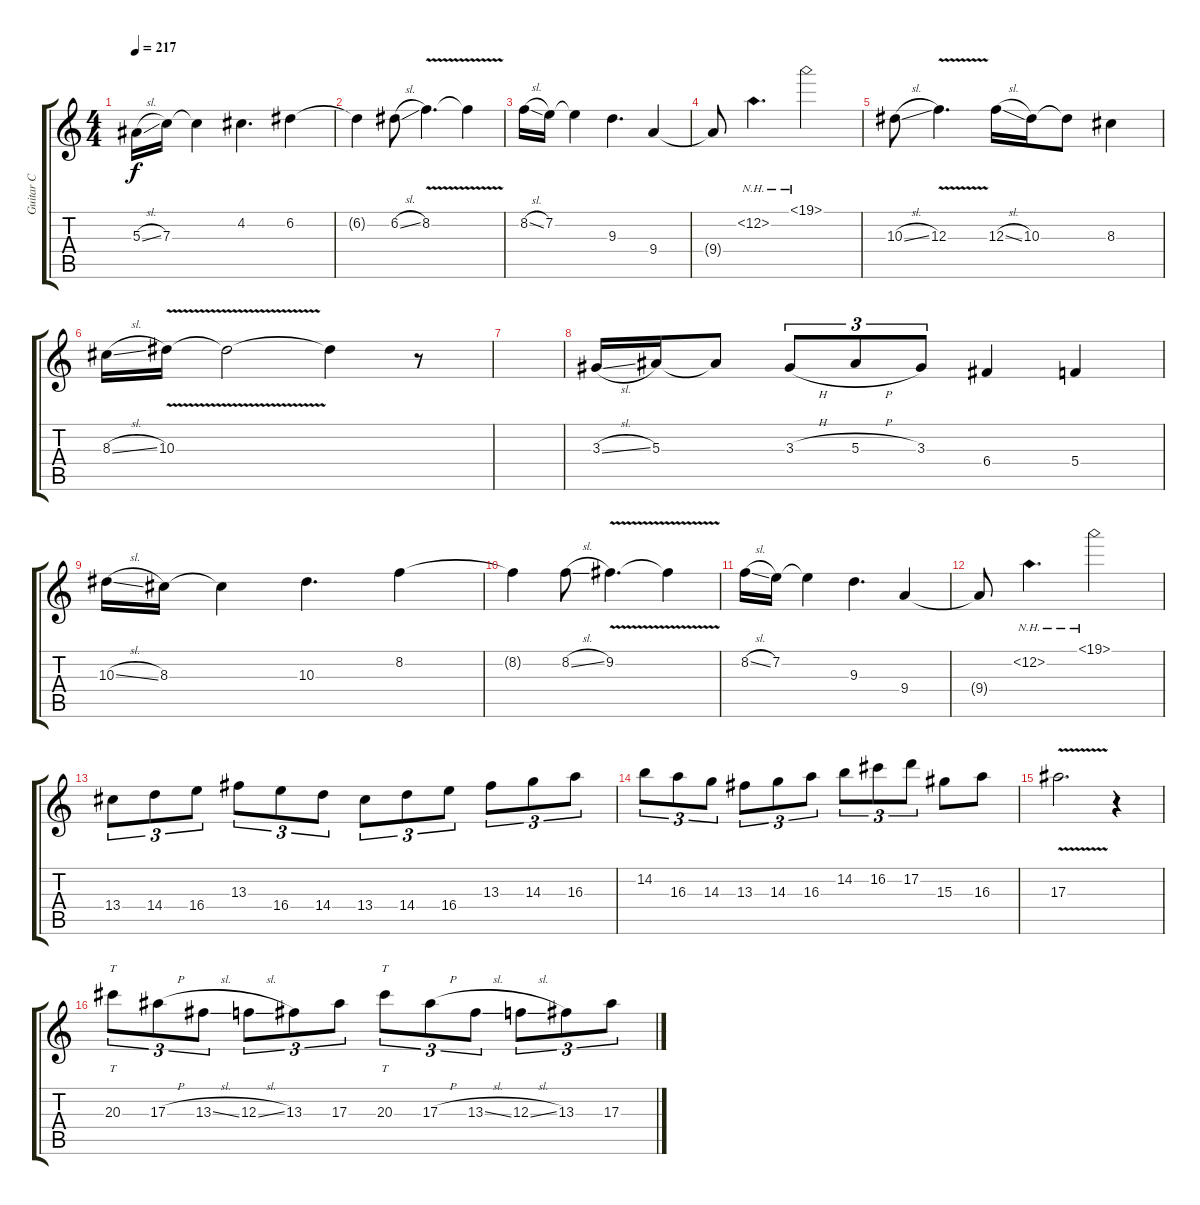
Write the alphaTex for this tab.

\track ("Guitar C" "Guitar C") {instrument distortionguitar}
\staff {score tabs}
\tuning (D4 A3 F3 C3 G2 C2) {hide}
\ts (4 4)
\tempo 217
\clef g2
\ks c
5.3{sl}.16{dy f} 7.3.16 7.3{t}.4 4.2.4{d} 6.2.4 |
6.2{t}.4 6.2{sl}.8 8.2{v}.4{d} 8.2{t}.4 |
8.2{sl}.16 7.2.16 7.2{t}.4 9.3.4{d} 9.4.4 |
9.4{t}.8 12.2{nh}.4{d} 19.1{nh}.2 |
10.3{sl}.8 12.3{v}.4{d} 12.3{sl}.16 10.3.16 10.3{t}.8 8.3.4 |
8.3{sl}.16 10.3{v}.16 10.3{t}.2 10.3{t}.4 r.8 |
|
3.3{sl}.16 5.3.16 5.3{t}.8 3.3{h}.8{tu (3 2)} 5.3{h}.8{tu (3 2)} 3.3.8{tu (3 2)} 6.4.4 5.4.4 |
10.3{sl}.16 8.3.16 8.3{t}.4 10.3.4{d} 8.2.4 |
8.2{t}.4 8.2{sl}.8 9.2{v}.4{d} 9.2{t}.4 |
8.2{sl}.16 7.2.16 7.2{t}.4 9.3.4{d} 9.4.4 |
9.4{t}.8 12.2{nh}.4{d} 19.1{nh}.2 |
13.4.8{tu (3 2)} 14.4.8{tu (3 2)} 16.4.8{tu (3 2)} 13.3.8{tu (3 2)} 16.4.8{tu (3 2)} 14.4.8{tu (3 2)} 13.4.8{tu (3 2)} 14.4.8{tu (3 2)} 16.4.8{tu (3 2)} 13.3.8{tu (3 2)} 14.3.8{tu (3 2)} 16.3.8{tu (3 2)} |
14.2.8{tu (3 2)} 16.3.8{tu (3 2)} 14.3.8{tu (3 2)} 13.3.8{tu (3 2)} 14.3.8{tu (3 2)} 16.3.8{tu (3 2)} 14.2.8{tu (3 2)} 16.2.8{tu (3 2)} 17.2.8{tu (3 2)} 15.3.8 16.3.8 |
17.3{v}.2{d} r.4 |
20.3.8{tt tu (3 2)} 17.3{h}.8{tu (3 2)} 13.3{sl}.8{tu (3 2)} 12.3{sl}.8{tu (3 2)} 13.3.8{tu (3 2)} 17.3.8{tu (3 2)} 20.3.8{tt tu (3 2)} 17.3{h}.8{tu (3 2)} 13.3{sl}.8{tu (3 2)} 12.3{sl}.8{tu (3 2)} 13.3.8{tu (3 2)} 17.3.8{tu (3 2)}
